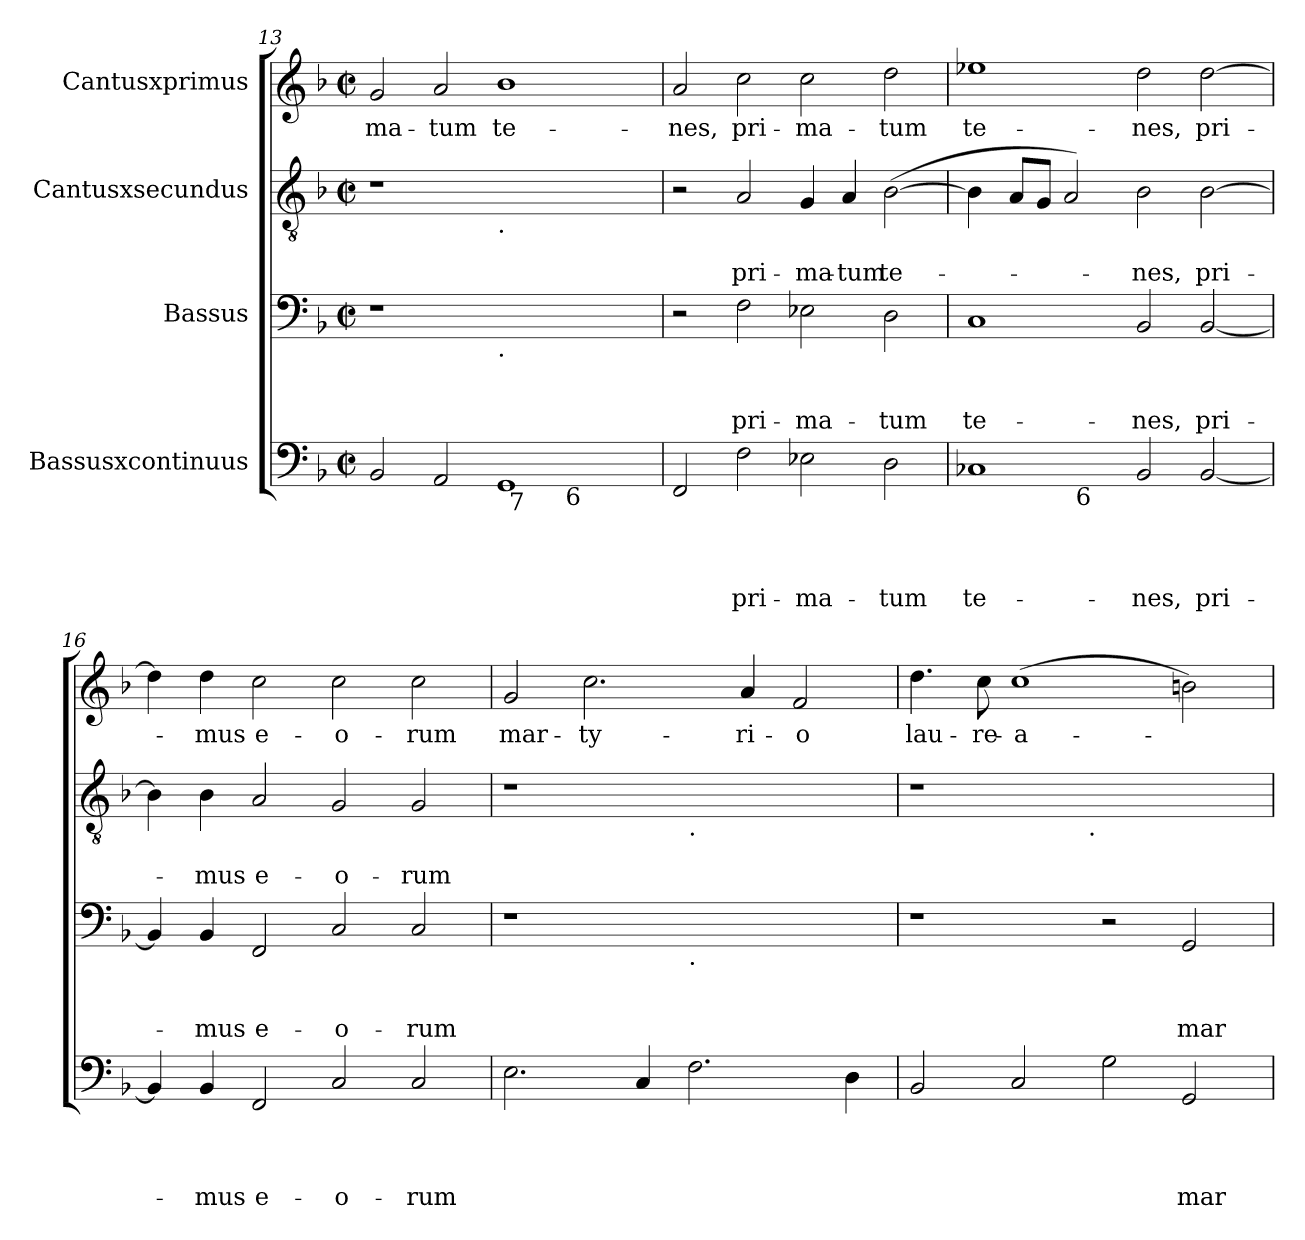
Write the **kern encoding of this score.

**kern	**text	**text	**text	**text	**kern	**text	**text	**text	**kern	**text	**text	**kern	**text
*part4	*part4	*part4	*part4	*part4	*part3	*part3	*part3	*part3	*part2	*part2	*part2	*part1	*part1
*staff4	*staff4	*staff4	*staff4	*staff4	*staff3	*staff3	*staff3	*staff3	*staff2	*staff2	*staff2	*staff1	*staff1
*I"Bassusxcontinuus	*	*	*	*	*I"Bassus	*	*	*	*I"Cantusxsecundus	*	*	*I"Cantusxprimus	*
!!LO:LB:g=z
*clefF4	*	*	*	*	*clefF4	*	*	*	*clefGv2	*	*	*clefG2	*
*k[b-]	*	*	*	*	*k[b-]	*	*	*	*k[b-]	*	*	*k[b-]	*
*F:	*	*	*	*	*F:	*	*	*	*F:	*	*	*F:	*
*M2/2	*	*	*	*	*M2/2	*	*	*	*M2/2	*	*	*M2/2	*
*met(c|)	*	*	*	*	*met(c|)	*	*	*	*met(c|)	*	*	*met(c|)	*
=13	=13	=13	=13	=13	=13	=13	=13	=13	=13	=13	=13	=13	=13
!	!	!	!	!	!	!	!	!	!	!	!	!	!LO:LY:b
*^	*	*	*	*	*	*	*	*	*	*	*	*	*
*	*^	*	*	*	*	*	*	*	*	*	*	*	*	*
2BB-</	1ryy	1ryy	.	.	.	.	1r	.	.	.	1r	.	.	2g/	-ma-
!	!	!	!	!	!	!	!	!	!	!	!	!	!	!	!LO:LY:b
2AA</	.	.	.	.	.	.	.	.	.	.	.	.	.	2a/	-tum
!	!	!	!	!	!	!	!	!	!	!	!LO:TX:b:t=.	!	!	!	!
!	!	!	!	!	!	!	!LO:TX:b:t=.	!	!	!	!	!	!	!	!
!	!	!	!	!	!	!	!	!	!	!	!	!	!	!	!LO:LY:b
1GG	32ryy	4..ryy	.	.	.	.	1ryy	.	.	.	1ryy	.	.	1b-	te-
!	!LO:TX:b:t=7	!	!	!	!	!	!	!	!	!	!	!	!	!	!
.	2ryy	.	.	.	.	.	.	.	.	.	.	.	.	.	.
!	!	!LO:TX:b:t=6	!	!	!	!	!	!	!	!	!	!	!	!	!
.	.	2ryy	.	.	.	.	.	.	.	.	.	.	.	.	.
.	4...ryy	.	.	.	.	.	.	.	.	.	.	.	.	.	.
.	.	16ryy	.	.	.	.	.	.	.	.	.	.	.	.	.
=14	=14	=14	=14	=14	=14	=14	=14	=14	=14	=14	=14	=14	=14	=14	=14
!	!	!	!	!	!	!	!	!	!	!	!	!	!	!	!LO:LY:b
*v	*v	*v	*	*	*	*	*	*	*	*	*	*	*	*	*
2FF/	.	.	.	.	2r	.	.	.	2r	.	.	2a/	-nes,
!	!	!	!	!LO:LY:a	!	!	!	!LO:LY:b	!	!	!LO:LY:b	!	!LO:LY:b
2F\	.	.	.	pri-	2F\	.	.	pri-	2A/	.	pri-	2cc\	pri-
!	!	!	!	!LO:LY:a	!	!	!	!LO:LY:b	!	!	!LO:LY:b	!	!LO:LY:b
2E-X>\	.	.	.	-ma-	2E-X\	.	.	-ma-	4G/	.	-ma-	2cc\	-ma-
!	!	!	!	!	!	!	!	!	!	!	!LO:LY:b:rj	!	!
.	.	.	.	.	.	.	.	.	4A/	.	-tum	.	.
!	!	!	!	!LO:LY:a	!	!	!	!LO:LY:b	!	!	!LO:LY:b	!	!LO:LY:b
2D>\	.	.	.	-tum	2D\	.	.	-tum	(>[>2B-\	.	te-	2dd\	-tum
=15	=15	=15	=15	=15	=15	=15	=15	=15	=15	=15	=15	=15	=15
!	!	!	!	!LO:LY:a	!	!	!	!LO:LY:b	!	!	!	!	!LO:LY:b
*^	*	*	*	*	*	*	*	*	*	*	*	*	*
1C-	2ryy	.	.	.	te-	1C	.	.	te-	4B-\]	.	.	1ee-	te-
.	.	.	.	.	.	.	.	.	.	8A/L	.	.	.	.
.	.	.	.	.	.	.	.	.	.	8G/J	.	.	.	.
.	32ryy	.	.	.	.	.	.	.	.	2A/)	.	.	.	.
!	!LO:TX:b:t=6	!	!	!	!	!	!	!	!	!	!	!	!	!
.	1ryy	.	.	.	.	.	.	.	.	.	.	.	.	.
!	!	!	!	!	!LO:LY:a	!	!	!	!LO:LY:b	!	!	!LO:LY:b	!	!LO:LY:b
2BB-/	.	.	.	.	-nes,	2BB-/	.	.	-nes,	2B-\	.	-nes,	2dd\	-nes,
!	!	!	!	!	!LO:LY:a	!	!	!	!LO:LY:b	!	!	!LO:LY:b	!	!LO:LY:b
[<2BB-/	.	.	.	.	pri-	[<2BB-/	.	.	pri-	[>2B-\	.	pri-	[>2dd\	pri-
.	4...ryy	.	.	.	.	.	.	.	.	.	.	.	.	.
*v	*v	*	*	*	*	*	*	*	*	*	*	*	*	*
=16	=16	=16	=16	=16	=16	=16	=16	=16	=16	=16	=16	=16	=16
4BB-/]	.	.	.	.	4BB-/]	.	.	.	4B-\]	.	.	4dd\]	.
!	!	!	!	!LO:LY:a	!	!	!	!LO:LY:b	!	!	!LO:LY:b	!	!LO:LY:b
4BB-/	.	.	.	-mus	4BB-/	.	.	-mus	4B-\	.	-mus	4dd\	-mus
!	!	!	!	!LO:LY:a	!	!	!	!LO:LY:b	!	!	!LO:LY:b	!	!LO:LY:b
2FF/	.	.	.	e-	2FF/	.	.	e-	2A/	.	e-	2cc\	e-
!	!	!	!	!LO:LY:a	!	!	!	!LO:LY:b	!	!	!LO:LY:b	!	!LO:LY:b
2C/	.	.	.	-o-	2C/	.	.	-o-	2G/	.	-o-	2cc\	-o-
!	!	!	!	!LO:LY:a	!	!	!	!LO:LY:b	!	!	!LO:LY:b	!	!LO:LY:b
2C/	.	.	.	-rum	2C/	.	.	-rum	2G/	.	-rum	2cc\	-rum
!!LO:LB:g=z
=17	=17	=17	=17	=17	=17	=17	=17	=17	=17	=17	=17	=17	=17
!	!	!	!	!	!	!	!	!	!	!	!	!	!LO:LY:b
2.E>\	.	.	.	.	1r	.	.	.	1r	.	.	2g/	mar-
!	!	!	!	!	!	!	!	!	!	!	!	!	!LO:LY:b
.	.	.	.	.	.	.	.	.	.	.	.	2.cc\	-ty-
4C/	.	.	.	.	.	.	.	.	.	.	.	.	.
!	!	!	!	!	!	!	!	!	!LO:TX:b:t=.	!	!	!	!
!	!	!	!	!	!LO:TX:b:t=.	!	!	!	!	!	!	!	!
2.F\	.	.	.	.	1ryy	.	.	.	1ryy	.	.	.	.
!	!	!	!	!	!	!	!	!	!	!	!	!	!LO:LY:b
.	.	.	.	.	.	.	.	.	.	.	.	4a/	-ri-
!	!	!	!	!	!	!	!	!	!	!	!	!	!LO:LY:b
.	.	.	.	.	.	.	.	.	.	.	.	2f/	-o
4D\	.	.	.	.	.	.	.	.	.	.	.	.	.
=18	=18	=18	=18	=18	=18	=18	=18	=18	=18	=18	=18	=18	=18
!	!	!	!	!	!	!	!	!	!	!	!	!	!LO:LY:b
*	*	*	*	*	*	*	*	*	*^	*	*	*	*
2BB-/	.	.	.	.	1r	.	.	.	1r	2ryy	.	.	4.dd\	lau-
!	!	!	!	!	!	!	!	!	!	!	!	!	!	!LO:LY:b
.	.	.	.	.	.	.	.	.	.	.	.	.	8cc\	-re-
!	!	!	!	!	!	!	!	!	!	!	!	!	!	!LO:LY:b:rj
2C/	.	.	.	.	.	.	.	.	.	4...ryy	.	.	(>1cc	-a-
!	!	!	!	!	!	!	!	!	!	!LO:TX:b:t=.	!	!	!	!
.	.	.	.	.	.	.	.	.	.	1ryy	.	.	.	.
2G>\	.	.	.	.	2r	.	.	.	1ryy	.	.	.	.	.
!	!	!	!	!LO:LY:a	!	!	!	!LO:LY:b	!	!	!	!	!	!
2GG/	.	.	.	mar-	2GG/	.	.	mar-	.	.	.	.	2bn\)	.
.	.	.	.	.	.	.	.	.	.	32ryy	.	.	.	.
*	*	*	*	*	*	*	*	*	*v	*v	*	*	*	*
=	=	=	=	=	=	=	=	=	=	=	=	=	=
*-	*-	*-	*-	*-	*-	*-	*-	*-	*-	*-	*-	*-	*-
